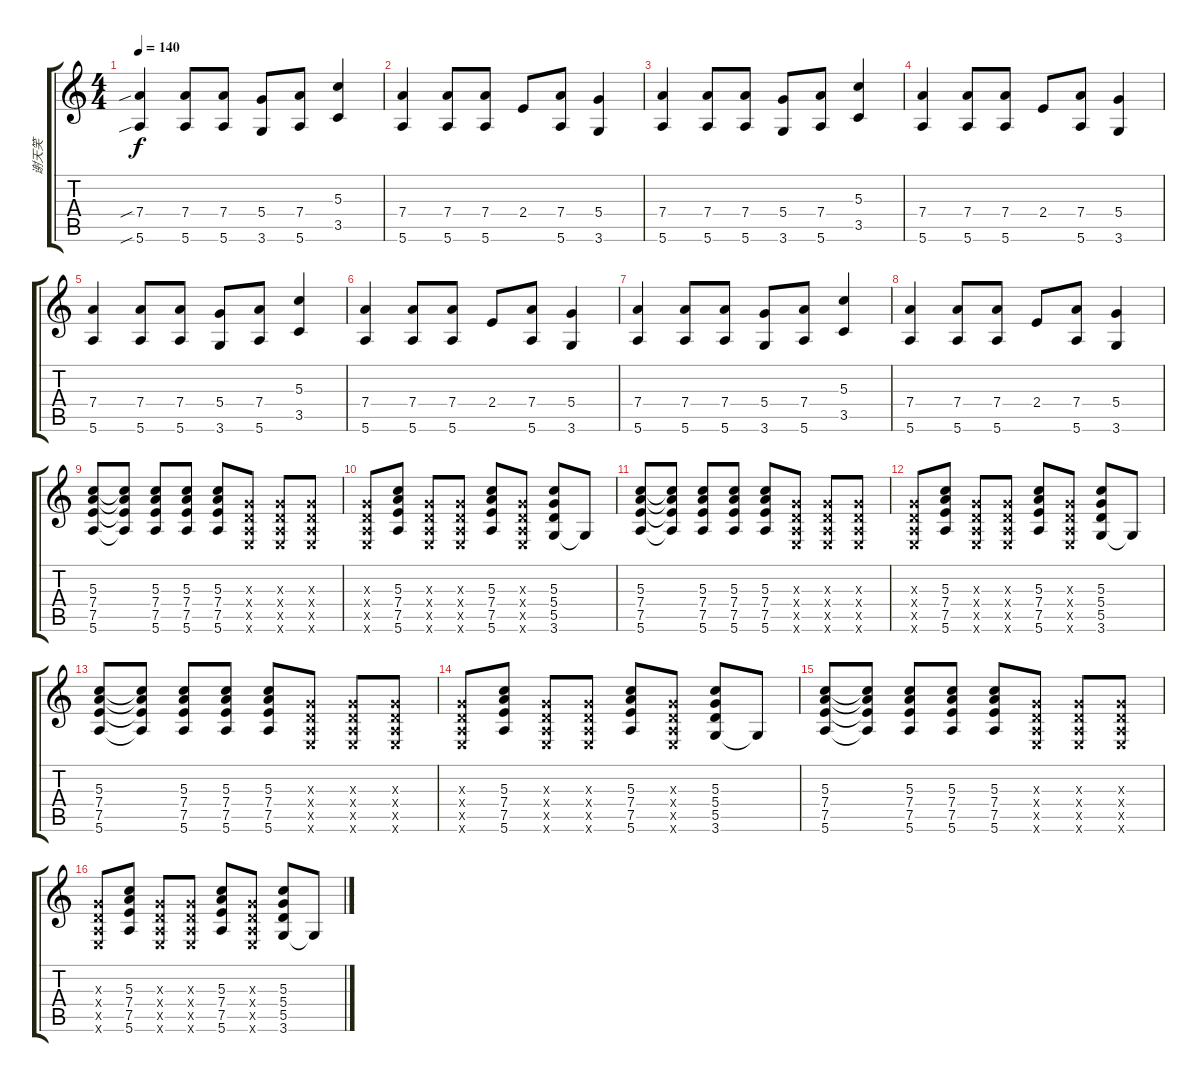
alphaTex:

\track ("谢天笑" "谢天笑") {instrument distortionguitar}
\staff {score tabs}
\tuning (E4 B3 G3 D3 A2 E2) {hide}
\ts (4 4)
\tempo 140
\clef g2
\ks c
(7.4{sib} 5.6{sib}).4{dy f} (7.4 5.6).8 (7.4 5.6).8 (5.4 3.6).8 (7.4 5.6).8 (5.3 3.5).4 |
(7.4 5.6).4 (7.4 5.6).8 (7.4 5.6).8 2.4.8 (7.4 5.6).8 (5.4 3.6).4 |
(7.4 5.6).4 (7.4 5.6).8 (7.4 5.6).8 (5.4 3.6).8 (7.4 5.6).8 (5.3 3.5).4 |
(7.4 5.6).4 (7.4 5.6).8 (7.4 5.6).8 2.4.8 (7.4 5.6).8 (5.4 3.6).4 |
(7.4 5.6).4 (7.4 5.6).8 (7.4 5.6).8 (5.4 3.6).8 (7.4 5.6).8 (5.3 3.5).4 |
(7.4 5.6).4 (7.4 5.6).8 (7.4 5.6).8 2.4.8 (7.4 5.6).8 (5.4 3.6).4 |
(7.4 5.6).4 (7.4 5.6).8 (7.4 5.6).8 (5.4 3.6).8 (7.4 5.6).8 (5.3 3.5).4 |
(7.4 5.6).4 (7.4 5.6).8 (7.4 5.6).8 2.4.8 (7.4 5.6).8 (5.4 3.6).4 |
(5.3 7.4 7.5 5.6).8 (5.3{t} 7.4{t} 7.5{t} 5.6{t}).8 (5.3 7.4 7.5 5.6).8 (5.3 7.4 7.5 5.6).8 (5.3 7.4 7.5 5.6).8 (0.3{x} 0.4{x} 0.5{x} 0.6{x}).8 (0.3{x} 0.4{x} 0.5{x} 0.6{x}).8 (0.3{x} 0.4{x} 0.5{x} 0.6{x}).8 |
(0.3{x} 0.4{x} 0.5{x} 0.6{x}).8 (5.3 7.4 7.5 5.6).8 (0.3{x} 0.4{x} 0.5{x} 0.6{x}).8 (0.3{x} 0.4{x} 0.5{x} 0.6{x}).8 (5.3 7.4 7.5 5.6).8 (0.3{x} 0.4{x} 0.5{x} 0.6{x}).8 (5.3 5.4 5.5 3.6).8 3.6{t}.8 |
(5.3 7.4 7.5 5.6).8 (5.3{t} 7.4{t} 7.5{t} 5.6{t}).8 (5.3 7.4 7.5 5.6).8 (5.3 7.4 7.5 5.6).8 (5.3 7.4 7.5 5.6).8 (0.3{x} 0.4{x} 0.5{x} 0.6{x}).8 (0.3{x} 0.4{x} 0.5{x} 0.6{x}).8 (0.3{x} 0.4{x} 0.5{x} 0.6{x}).8 |
(0.3{x} 0.4{x} 0.5{x} 0.6{x}).8 (5.3 7.4 7.5 5.6).8 (0.3{x} 0.4{x} 0.5{x} 0.6{x}).8 (0.3{x} 0.4{x} 0.5{x} 0.6{x}).8 (5.3 7.4 7.5 5.6).8 (0.3{x} 0.4{x} 0.5{x} 0.6{x}).8 (5.3 5.4 5.5 3.6).8 3.6{t}.8 |
(5.3 7.4 7.5 5.6).8 (5.3{t} 7.4{t} 7.5{t} 5.6{t}).8 (5.3 7.4 7.5 5.6).8 (5.3 7.4 7.5 5.6).8 (5.3 7.4 7.5 5.6).8 (0.3{x} 0.4{x} 0.5{x} 0.6{x}).8 (0.3{x} 0.4{x} 0.5{x} 0.6{x}).8 (0.3{x} 0.4{x} 0.5{x} 0.6{x}).8 |
(0.3{x} 0.4{x} 0.5{x} 0.6{x}).8 (5.3 7.4 7.5 5.6).8 (0.3{x} 0.4{x} 0.5{x} 0.6{x}).8 (0.3{x} 0.4{x} 0.5{x} 0.6{x}).8 (5.3 7.4 7.5 5.6).8 (0.3{x} 0.4{x} 0.5{x} 0.6{x}).8 (5.3 5.4 5.5 3.6).8 3.6{t}.8 |
(5.3 7.4 7.5 5.6).8 (5.3{t} 7.4{t} 7.5{t} 5.6{t}).8 (5.3 7.4 7.5 5.6).8 (5.3 7.4 7.5 5.6).8 (5.3 7.4 7.5 5.6).8 (0.3{x} 0.4{x} 0.5{x} 0.6{x}).8 (0.3{x} 0.4{x} 0.5{x} 0.6{x}).8 (0.3{x} 0.4{x} 0.5{x} 0.6{x}).8 |
(0.3{x} 0.4{x} 0.5{x} 0.6{x}).8 (5.3 7.4 7.5 5.6).8 (0.3{x} 0.4{x} 0.5{x} 0.6{x}).8 (0.3{x} 0.4{x} 0.5{x} 0.6{x}).8 (5.3 7.4 7.5 5.6).8 (0.3{x} 0.4{x} 0.5{x} 0.6{x}).8 (5.3 5.4 5.5 3.6).8 3.6{t}.8
